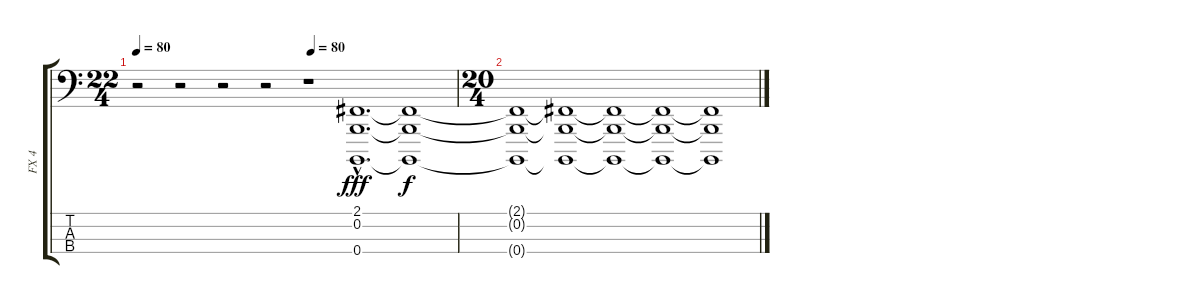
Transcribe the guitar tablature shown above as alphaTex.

\track ("FX 4" "FX 4") {instrument voiceoohs}
\staff {score tabs}
\tuning (E2 B1 Gb1 B0) {hide}
\ts (22 4)
\tempo 80
\tempo (80 0.5454545454545454)
\clef f4
\ks c
r.2{dy f} r.2 r.2 r.2 r.1 (2.1{hac} 0.2{hac} 0.4{hac}).1{d dy fff} (2.1{t} 0.2{t} 0.4{t}).1{dy f} |
\ts (20 4)
(2.1{t} 0.2{t} 0.4{t}).1 (2.1{t} 0.2{t} 0.4{t}).1 (2.1{t} 0.2{t} 0.4{t}).1 (2.1{t} 0.2{t} 0.4{t}).1 (2.1{t} 0.2{t} 0.4{t}).1
